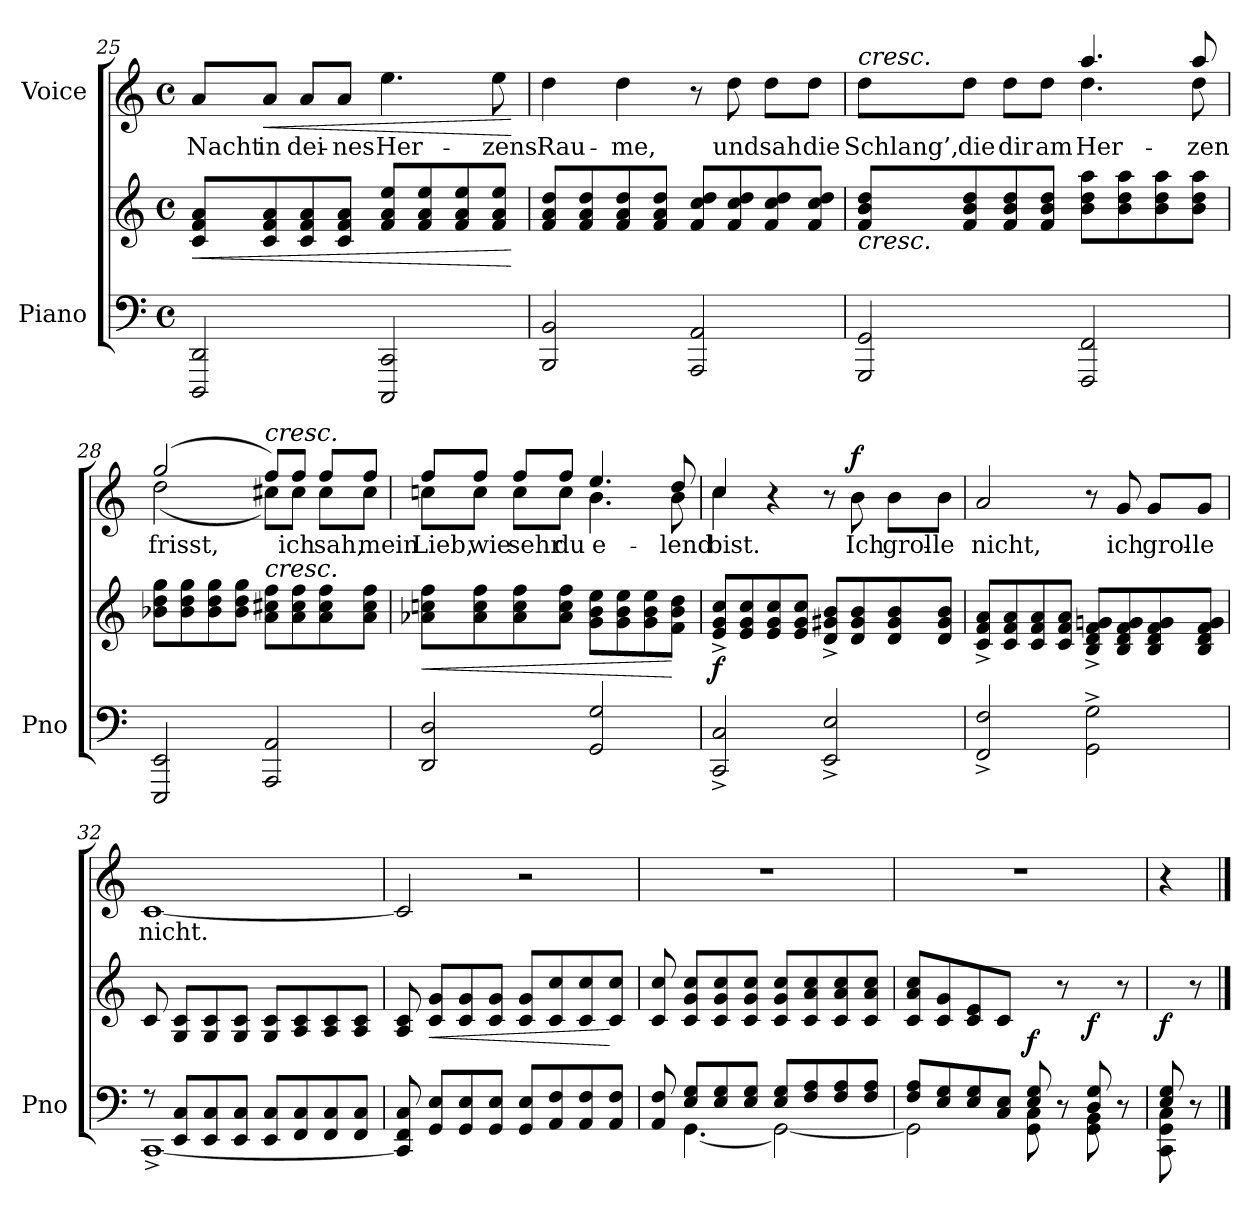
**kern	**kern	**dynam	**kern	**text	**dynam
*part2	*part2	*part2	*part1	*part1	*part1
*staff3	*staff2	*staff2/3	*staff1	*staff1	*staff1
*I"Piano	*	*	*I"Voice	*	*
*I'Pno	*	*	*	*	*
*clefF4	*clefG2	*	*clefG2	*	*
*k[]	*k[]	*	*k[]	*	*
*M4/4	*M4/4	*	*M4/4	*	*
*met(c)	*met(c)	*	*met(c)	*	*
=25	=25	=25	=25	=25	=25
!	!	!LO:HP:b	!	!	!
2DDD/ 2DD/	8c/ 8f/ 8a/L	<	8a/L	Nacht	.
!	!	!	!	!	!LO:HP:b
.	8c/ 8f/ 8a/	.	8a/J	in	<
.	8c/ 8f/ 8a/	.	8a/L	dei-	.
.	8c/ 8f/ 8a/J	.	8a/J	-nes	.
2CCC/ 2CC/	8f/ 8a/ 8ee/L	.	4.ee\	Her-	.
.	8f/ 8a/ 8ee/	.	.	.	.
.	8f/ 8a/ 8ee/	.	.	.	.
.	8f/ 8a/ 8ee/J	.	8ee\	-zens	.
.	.	[	.	.	[
=26	=26	=26	=26	=26	=26
2BBB/ 2BB/	8f/ 8a/ 8dd/L	.	4dd\	Rau-	.
.	8f/ 8a/ 8dd/	.	.	.	.
.	8f/ 8a/ 8dd/	.	4dd\	-me,	.
.	8f/ 8a/ 8dd/J	.	.	.	.
2AAA/ 2AA/	8f/ 8cc/ 8dd/L	.	8r	.	.
.	8f/ 8cc/ 8dd/	.	8dd\	und	.
.	8f/ 8cc/ 8dd/	.	8dd\L	sah	.
.	8f/ 8cc/ 8dd/J	.	8dd\J	die	.
=27	=27	=27	=27	=27	=27
*	*	*	*^	*	*
!	!	!	!LO:TX:a:i:t=cresc.	!	!	!
!	!LO:TX:b:i:t=cresc.	!	!	!	!	!
2GGG/ 2GG/	8f/ 8b/ 8dd/L	.	8dd\L	2ryy	Schlang’,	.
.	8f/ 8b/ 8dd/	.	8dd\J	.	die	.
.	8f/ 8b/ 8dd/	.	8dd\L	.	dir	.
.	8f/ 8b/ 8dd/J	.	8dd\J	.	am	.
2FFF/ 2FF/	8b\ 8dd\ 8aa\L	.	4.dd\	4.aa/	Her-	.
.	8b\ 8dd\ 8aa\	.	.	.	.	.
.	8b\ 8dd\ 8aa\	.	.	.	.	.
.	8b\ 8dd\ 8aa\J	.	8dd\	8aa/	-zen	.
=28	=28	=28	=28	=28	=28	=28
2EEE/ 2EE/	8b-X\ 8dd\ 8gg\L	.	(2gg/	(2dd\	frisst,	.
.	8b-\ 8dd\ 8gg\	.	.	.	.	.
.	8b-\ 8dd\ 8gg\	.	.	.	.	.
.	8b-\ 8dd\ 8gg\J	.	.	.	.	.
!	!	!	!LO:TX:a:i:t=cresc.	!	!	!
!	!LO:TX:a:i:t=cresc.	!	!	!	!	!
2AAA/ 2AA/	8a\ 8cc#X\ 8ff\L	.	8ff/L)	8cc#X\L)	.	.
.	8a\ 8cc#\ 8ff\	.	8ff/J	8cc#\J	ich	.
.	8a\ 8cc#\ 8ff\	.	8ff/L	8cc#\L	sah,	.
.	8a\ 8cc#\ 8ff\J	.	8ff/J	8cc#\J	mein	.
=29	=29	=29	=29	=29	=29	=29
!	!	!LO:HP:b	!	!	!	!
2DD/ 2D/	8a-X\ 8ccn\ 8ff\L	<	8ff/L	8ccn\L	Lieb,	.
.	8a-\ 8cc\ 8ff\	.	8ff/J	8cc\J	wie	.
.	8a-\ 8cc\ 8ff\	.	8ff/L	8cc\L	sehr	.
.	8a-\ 8cc\ 8ff\J	.	8ff/J	8cc\J	du	.
2GG/ 2G/	8g\ 8b\ 8ee\L	.	4.ee/	4.b\	e-	.
.	8g\ 8b\ 8ee\	.	.	.	.	.
.	8g\ 8b\ 8ee\	.	.	.	.	.
.	8f\ 8b\ 8dd\J	[	8dd/	8b\	-lend	.
=30	=30	=30	=30	=30	=30	=30
!	!	!LO:DY:b	!	!	!	!
2CC/^> 2C/^>	8e/^> 8g/^> 8cc/^>L	f	4cc/	4cc\	bist.	.
.	8e/ 8g/ 8cc/	.	.	.	.	.
.	8e/ 8g/ 8cc/	.	4ryy	4r	.	.
.	8e/ 8g/ 8cc/J	.	.	.	.	.
2EE/^> 2E/^>	8d/^> 8g#X/^> 8b/^>L	.	2ryy	8r	.	.
!	!	!	!	!	!	!LO:DY:a
.	8d/ 8g#/ 8b/	.	.	8b\	Ich	f
.	8d/ 8g#/ 8b/	.	.	8b\L	grol-	.
.	8d/ 8g#/ 8b/J	.	.	8b\J	-le	.
*	*	*	*v	*v	*	*
=31	=31	=31	=31	=31	=31
2FF/^> 2F/^>	8c/^> 8f/^> 8a/^>L	.	2a/	nicht,	.
.	8c/ 8f/ 8a/	.	.	.	.
.	8c/ 8f/ 8a/	.	.	.	.
.	8c/ 8f/ 8a/J	.	.	.	.
2GG\^> 2G\^>	8B/^> 8d/^> 8f/^> 8gn/^>L	.	8r	.	.
.	8B/ 8d/ 8f/ 8g/	.	8g/	ich	.
.	8B/ 8d/ 8f/ 8g/	.	8g/L	grol-	.
.	8B/ 8d/ 8f/ 8g/J	.	8g/J	-le	.
=32	=32	=32	=32	=32	=32
*^	*	*	*	*	*
8r	[1CC^	8c/	.	[1c	nicht.	.
8EE/ 8C/L	.	8G/ 8c/L	.	.	.	.
8EE/ 8C/	.	8G/ 8c/	.	.	.	.
8EE/ 8C/J	.	8G/ 8c/J	.	.	.	.
8EE/ 8C/L	.	8G/ 8c/L	.	.	.	.
8FF/ 8C/	.	8A/ 8c/	.	.	.	.
8FF/ 8C/	.	8A/ 8c/	.	.	.	.
8FF/ 8C/J	.	8A/ 8c/J	.	.	.	.
*v	*v	*	*	*	*	*
=33	=33	=33	=33	=33	=33
8CC/] 8FF/ 8C/	8A/ 8c/	.	2c/]	.	.
!	!	!LO:HP:b	!	!	!
8GG/ 8E/L	8c/ 8g/L	<	.	.	.
8GG/ 8E/	8c/ 8g/	.	.	.	.
8GG/ 8E/J	8c/ 8g/J	.	.	.	.
8GG/ 8E/L	8c/ 8g/L	.	2r	.	.
8AA/ 8F/	8c/ 8cc/	.	.	.	.
8AA/ 8F/	8c/ 8cc/	.	.	.	.
8AA/ 8F/J	8c/ 8cc/J	[	.	.	.
=34	=34	=34	=34	=34	=34
*^	*	*	*	*	*
8AA/ 8F/	8ryy	8c/ 8cc/	.	1r	.	.
8E/ 8G/L	[4.GG\	8c/ 8g/ 8cc/L	.	.	.	.
8E/ 8G/	.	8c/ 8g/ 8cc/	.	.	.	.
8E/ 8G/J	.	8c/ 8g/ 8cc/J	.	.	.	.
8E/ 8G/L	2GG\_	8c/ 8g/ 8cc/L	.	.	.	.
8F/ 8A/	.	8c/ 8a/ 8cc/	.	.	.	.
8F/ 8A/	.	8c/ 8a/ 8cc/	.	.	.	.
8F/ 8A/J	.	8c/ 8a/ 8cc/J	.	.	.	.
=35	=35	=35	=35	=35	=35	=35
*	*^	*	*	*	*	*
2ryy	8F/ 8A/L	2GG\]	8c/ 8a/ 8cc/L	.	1r	.	.
.	8E/ 8G/	.	8c/ 8g/	.	.	.	.
.	8E/ 8G/	.	8c/ 8e/	.	.	.	.
.	8C/ 8E/J	.	8c/J	.	.	.	.
!	!	!	!	!LO:DY:b	!	!	!
8E/ 8G/	8GG\ 8C\	2ryy	8ryy	f	.	.	.
8ryy	8r	.	8r	.	.	.	.
!	!	!	!	!LO:DY:b	!	!	!
8D/ 8G/	8GG\ 8BB\	.	8ryy	f	.	.	.
8ryy	8r	.	8r	.	.	.	.
*	*v	*v	*	*	*	*	*
=36	=36	=36	=36	=36	=36	=36
!	!	!	!LO:DY:b	!	!	!
8E/ 8G/	8CC\ 8GG\ 8C\	8ryy	f	4r	.	.
8ryy	8r	8r	.	.	.	.
*v	*v	*	*	*	*	*
==	==	==	==	==	==
*-	*-	*-	*-	*-	*-
